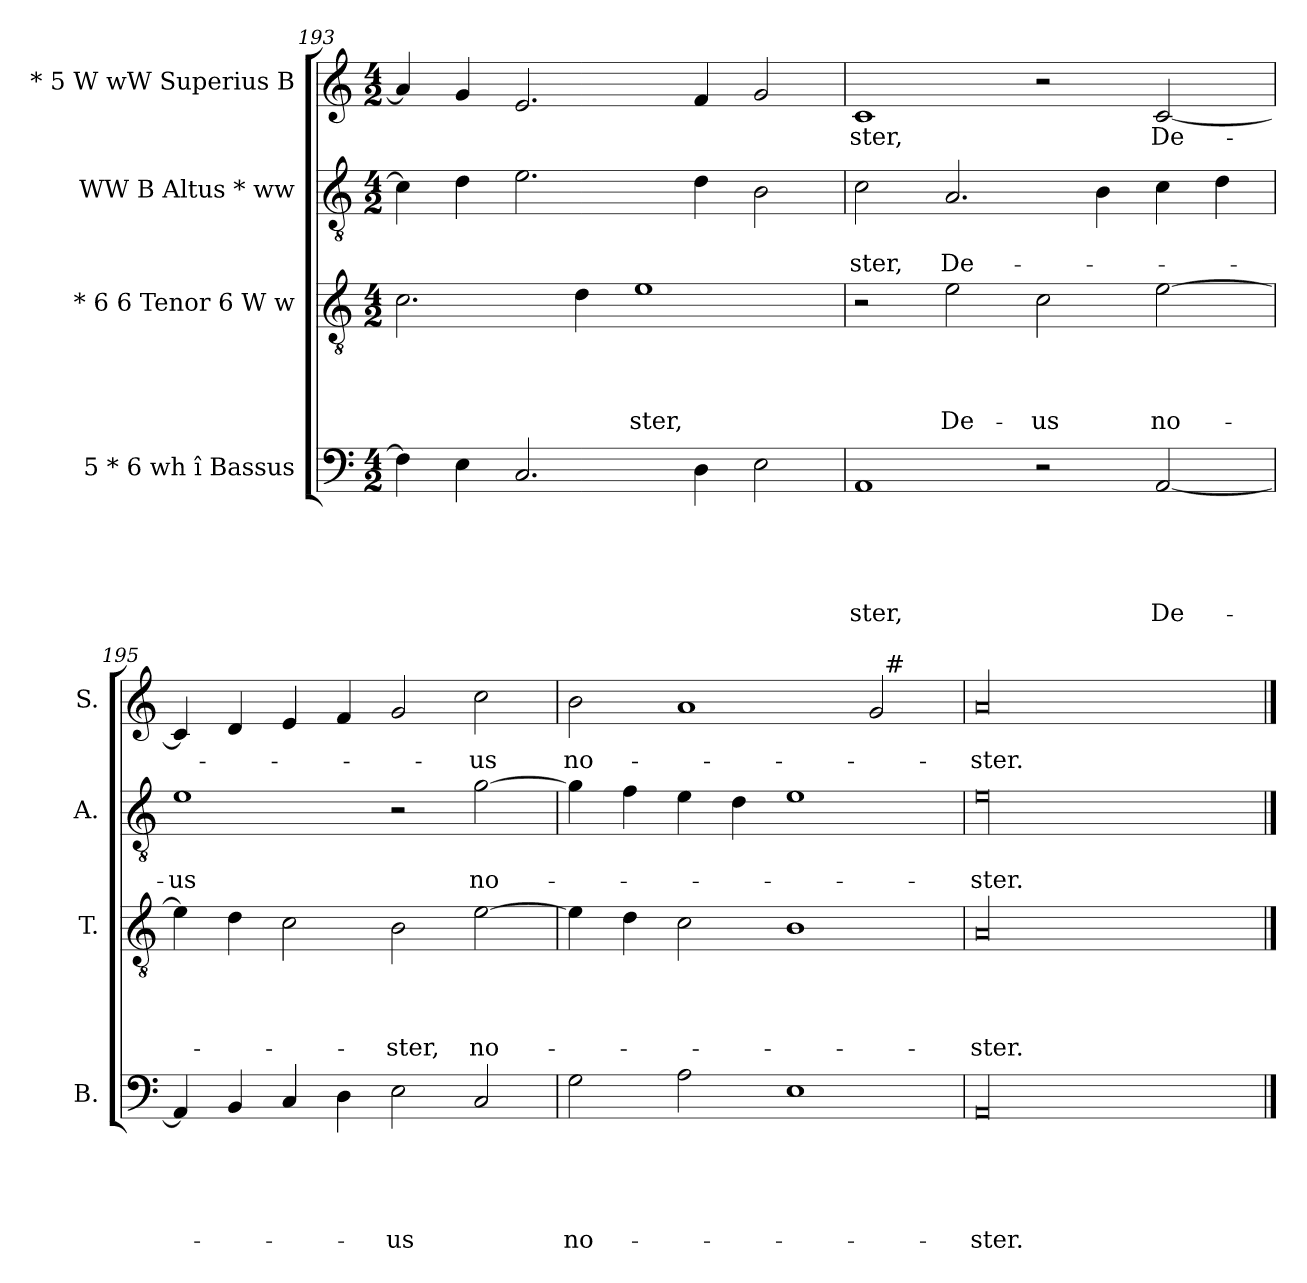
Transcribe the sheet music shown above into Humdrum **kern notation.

**kern	**text	**text	**text	**text	**text	**kern	**text	**text	**text	**text	**kern	**text	**text	**kern	**text
*part4	*part4	*part4	*part4	*part4	*part4	*part3	*part3	*part3	*part3	*part3	*part2	*part2	*part2	*part1	*part1
*staff4	*staff4	*staff4	*staff4	*staff4	*staff4	*staff3	*staff3	*staff3	*staff3	*staff3	*staff2	*staff2	*staff2	*staff1	*staff1
*I"5 * 6 wh î Bassus	*	*	*	*	*	*I"* 6 6 Tenor 6 W w	*	*	*	*	*I"WW B Altus * ww	*	*	*I"* 5 W wW Superius B	*
*I'B.	*	*	*	*	*	*I'T.	*	*	*	*	*I'A.	*	*	*I'S.	*
*clefF4	*	*	*	*	*	*clefGv2	*	*	*	*	*clefGv2	*	*	*clefG2	*
*k[]	*	*	*	*	*	*k[]	*	*	*	*	*k[]	*	*	*k[]	*
*C:	*	*	*	*	*	*C:	*	*	*	*	*C:	*	*	*C:	*
*M4/2	*	*	*	*	*	*M4/2	*	*	*	*	*M4/2	*	*	*M4/2	*
=193	=193	=193	=193	=193	=193	=193	=193	=193	=193	=193	=193	=193	=193	=193	=193
4F\]	.	.	.	.	.	2.c\	.	.	.	.	4c\]	.	.	4a/]	.
4E\	.	.	.	.	.	.	.	.	.	.	4d\	.	.	4g/	.
2.C/	.	.	.	.	.	.	.	.	.	.	2.e\	.	.	2.e/	.
.	.	.	.	.	.	4d\	.	.	.	.	.	.	.	.	.
!	!	!	!	!	!	!	!	!	!	!LO:LY:b	!	!	!	!	!
.	.	.	.	.	.	1e	.	.	.	-ster,	.	.	.	.	.
4D\	.	.	.	.	.	.	.	.	.	.	4d\	.	.	4f/	.
2E\	.	.	.	.	.	.	.	.	.	.	2B\	.	.	2g/	.
!!LO:LB:g=z
=194	=194	=194	=194	=194	=194	=194	=194	=194	=194	=194	=194	=194	=194	=194	=194
!	!	!	!	!	!LO:LY:b	!	!	!	!	!	!	!	!LO:LY:b	!	!LO:LY:b
1AA	.	.	.	.	-ster,	2r	.	.	.	.	2c\	.	-ster,	1c	-ster,
!	!	!	!	!	!	!	!	!	!	!LO:LY:b	!	!	!LO:LY:b	!	!
.	.	.	.	.	.	2e\	.	.	.	De-	2.A/	.	De-	.	.
!	!	!	!	!	!	!	!	!	!	!LO:LY:b	!	!	!	!	!
2r	.	.	.	.	.	2c\	.	.	.	-us	.	.	.	2r	.
.	.	.	.	.	.	.	.	.	.	.	4B\	.	.	.	.
!	!	!	!	!	!LO:LY:b	!	!	!	!	!LO:LY:b	!	!	!	!	!LO:LY:b
[<2AA/	.	.	.	.	De-	[>2e\	.	.	.	no-	4c\	.	.	[<2c/	De-
.	.	.	.	.	.	.	.	.	.	.	4d\	.	.	.	.
=195	=195	=195	=195	=195	=195	=195	=195	=195	=195	=195	=195	=195	=195	=195	=195
!	!	!	!	!	!	!	!	!	!	!	!	!	!LO:LY:b	!	!
4AA/]	.	.	.	.	.	4e\]	.	.	.	.	1e	.	-us	4c/]	.
4BB/	.	.	.	.	.	4d\	.	.	.	.	.	.	.	4d/	.
4C/	.	.	.	.	.	2c\	.	.	.	.	.	.	.	4e/	.
4D\	.	.	.	.	.	.	.	.	.	.	.	.	.	4f/	.
!	!	!	!	!	!LO:LY:b	!	!	!	!	!LO:LY:b	!	!	!	!	!
2E\	.	.	.	.	-us	2B\	.	.	.	-ster,	2r	.	.	2g/	.
!	!	!	!	!	!	!	!	!	!	!LO:LY:b	!	!	!LO:LY:b	!	!LO:LY:b
2C/	.	.	.	.	.	[>2e\	.	.	.	no-	[>2g\	.	no-	2cc\	-us
=196	=196	=196	=196	=196	=196	=196	=196	=196	=196	=196	=196	=196	=196	=196	=196
!	!	!	!	!	!LO:LY:b	!	!	!	!	!	!	!	!	!	!LO:LY:b
*	*	*	*	*	*	*	*	*	*	*	*	*	*	*^	*
2G\	.	.	.	.	no-	4e\]	.	.	.	.	4g\]	.	.	2b\	1ryy	no-
.	.	.	.	.	.	4d\	.	.	.	.	4f\	.	.	.	.	.
2A\	.	.	.	.	.	2c\	.	.	.	.	4e\	.	.	1a	.	.
.	.	.	.	.	.	.	.	.	.	.	4d\	.	.	.	.	.
1E	.	.	.	.	.	1B	.	.	.	.	1e	.	.	.	2ryy	.
.	.	.	.	.	.	.	.	.	.	.	.	.	.	2g/	32ryy	.
!	!	!	!	!	!	!	!	!	!	!	!	!	!	!	!LO:TX:a:t=#	!
.	.	.	.	.	.	.	.	.	.	.	.	.	.	.	4...ryy	.
=197	=197	=197	=197	=197	=197	=197	=197	=197	=197	=197	=197	=197	=197	=197	=197	=197
!	!	!	!	!	!LO:LY:b	!	!	!	!	!LO:LY:b	!	!	!LO:LY:b	!	!	!LO:LY:b
*	*	*	*	*	*	*	*	*	*	*	*	*	*	*v	*v	*
00AA	.	.	.	.	-ster.	00A	.	.	.	-ster.	00e	.	-ster.	00a	-ster.
==	==	==	==	==	==	==	==	==	==	==	==	==	==	==	==
*-	*-	*-	*-	*-	*-	*-	*-	*-	*-	*-	*-	*-	*-	*-	*-
